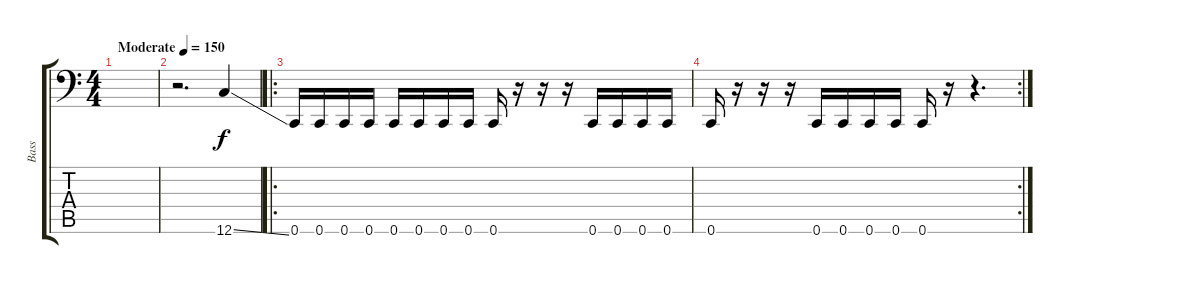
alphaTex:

\track ("Bass" "Bass") {instrument electricbasspick}
\staff {score tabs}
\tuning (D3 A2 F2 C2 G1 C1) {hide}
\ts (4 4)
\tempo (150 "Moderate")
\clef f4
\ks c
|
r.2{d} 12.6{ss}.4 |
\ro
0.6.16 0.6.16 0.6.16 0.6.16 0.6.16 0.6.16 0.6.16 0.6.16 0.6.16 r.16 r.16 r.16 0.6.16 0.6.16 0.6.16 0.6.16 |
\rc 2
0.6.16 r.16 r.16 r.16 0.6.16 0.6.16 0.6.16 0.6.16 0.6.16 r.16 r.4{d}
